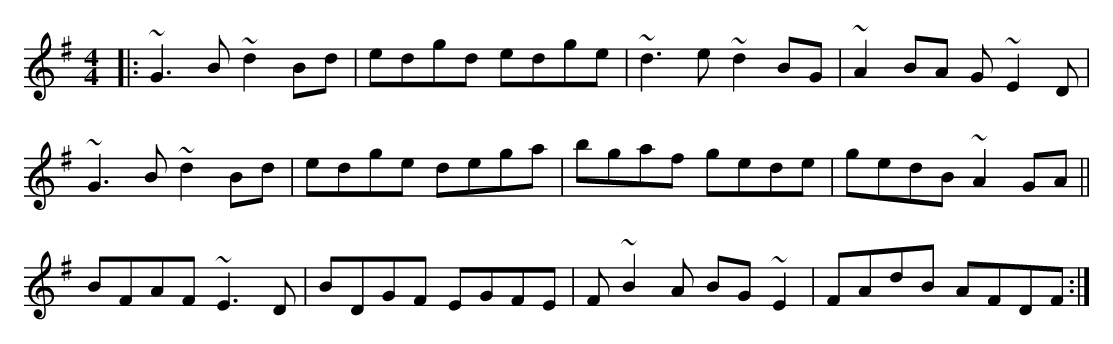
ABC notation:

X:1
M:4/4
K:G
|:~G3B ~d2Bd|edgd edge|~d3e ~d2BG|~A2BA G~E2D|
~G3B ~d2Bd|edge dega|bgaf gede|gedB ~A2GA||
BFAF ~E3D|BDGF EGFE|F~B2A BG~E2|FAdB AFDF:|
